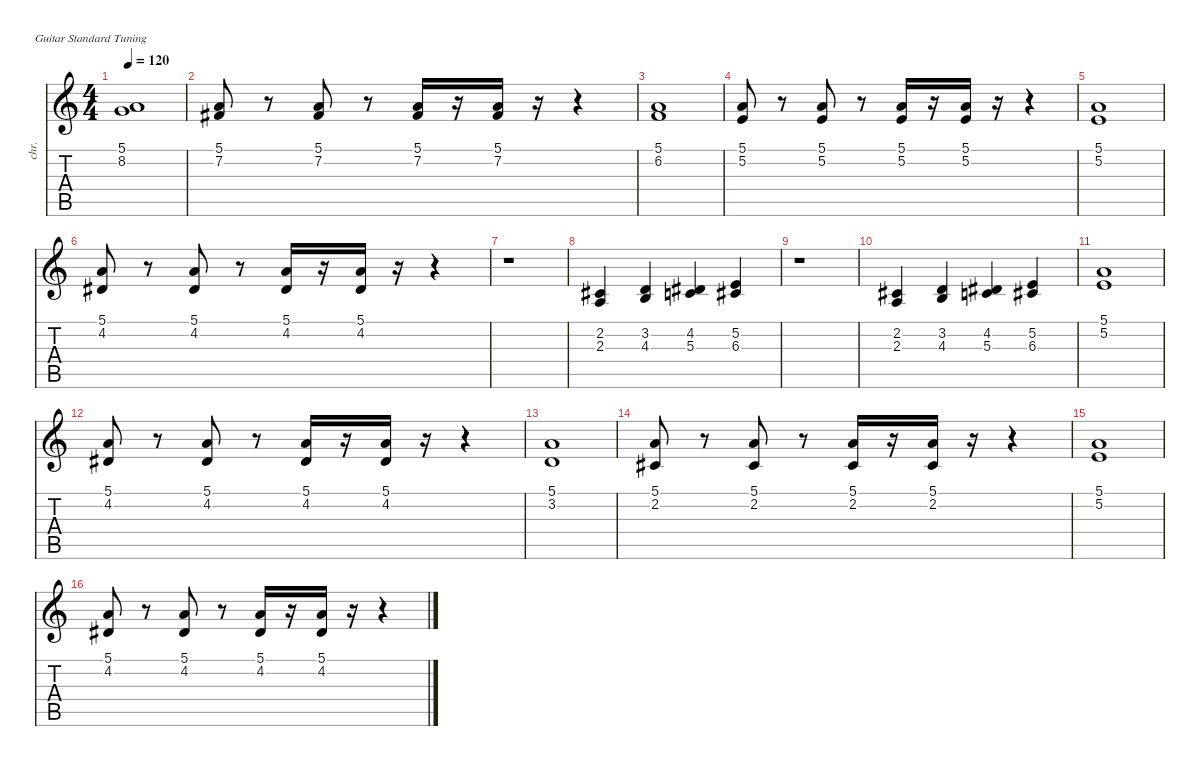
\defaultSystemsLayout 4
\hideDynamics
\bracketExtendMode nobrackets
\otherSystemsTrackNameOrientation horizontal
\track ("Backing" "chr.") {instrument choiraahs}
\staff {score tabs}
\tuning (E4 B3 G3 D3 A2 E2)
\ts (4 4)
\tempo 120
\clef g2
\ks c
(5.1 8.2).1{dy f} |
(5.1 7.2{acc #}).8 r.8 (5.1 7.2{acc #}).8 r.8 (5.1 7.2{acc #}).16 r.16 (5.1 7.2{acc #}).16 r.16 r.4 |
(5.1 6.2).1 |
(5.1 5.2).8 r.8 (5.1 5.2).8 r.8 (5.1 5.2).16 r.16 (5.1 5.2).16 r.16 r.4 |
(5.1 5.2).1 |
(5.1 4.2{acc #}).8 r.8 (5.1 4.2{acc #}).8 r.8 (5.1 4.2{acc #}).16 r.16 (5.1 4.2{acc #}).16 r.16 r.4 |
r.1 |
(2.2{acc #} 2.3).4{dy fff} (3.2 4.3).4 (4.2{acc #} 5.3).4 (5.2 6.3{acc #}).4 |
r.1 |
(2.2{acc #} 2.3).4 (3.2 4.3).4 (4.2{acc #} 5.3).4 (5.2 6.3{acc #}).4 |
(5.1 5.2).1 |
(5.1 4.2{acc #}).8{dy f} r.8 (5.1 4.2{acc #}).8 r.8 (5.1 4.2{acc #}).16 r.16 (5.1 4.2{acc #}).16 r.16 r.4 |
(5.1 3.2).1 |
(5.1 2.2{acc #}).8 r.8 (5.1 2.2{acc #}).8 r.8 (5.1 2.2{acc #}).16 r.16 (5.1 2.2{acc #}).16 r.16 r.4 |
(5.1 5.2).1{dy fff} |
(5.1 4.2{acc #}).8{dy f} r.8 (5.1 4.2{acc #}).8 r.8 (5.1 4.2{acc #}).16 r.16 (5.1 4.2{acc #}).16 r.16 r.4
